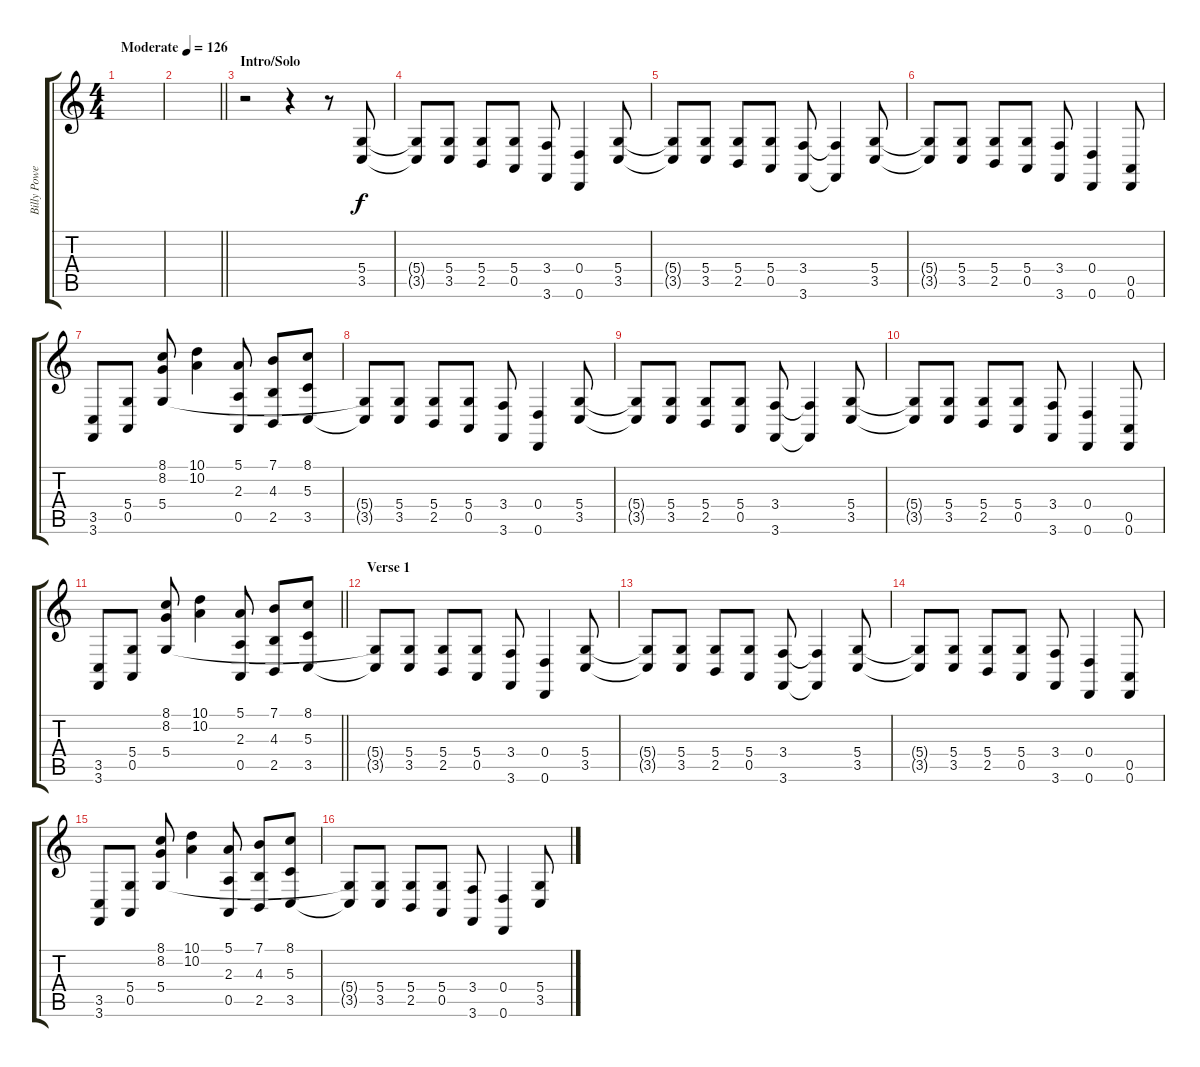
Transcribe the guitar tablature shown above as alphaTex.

\track ("Billy Powell (Piano - RH)" "Billy Powe") {instrument acousticgrandpiano}
\staff {score tabs}
\tuning (E4 B3 G3 D3 A2 D2) {hide}
\ts (4 4)
\tempo (126 "Moderate")
\clef g2
\ks c
|
\barLineRight lightlight
|
\section ("" "Intro/Solo")
r.2 r.4 r.8 (5.4 3.5).8 |
(5.4{t} 3.5{t}).8 (5.4 3.5).8 (5.4 2.5).8 (5.4 0.5).8 (3.4 3.6).8 (0.4 0.6).4 (5.4 3.5).8 |
(5.4{t} 3.5{t}).8 (5.4 3.5).8 (5.4 2.5).8 (5.4 0.5).8 (3.4 3.6).8 (3.4{t} 3.6{t}).4 (5.4 3.5).8 |
(5.4{t} 3.5{t}).8 (5.4 3.5).8 (5.4 2.5).8 (5.4 0.5).8 (3.4 3.6).8 (0.4 0.6).4 (0.5 0.6).8 |
(3.5 3.6).8 (5.4 0.5).8 (8.1 8.2 5.4).8 (10.1 10.2).4 (5.1 2.3 0.5).8 (7.1 4.3 2.5).8 (8.1 5.3 3.5).8 |
(5.4{t} 3.5{t}).8 (5.4 3.5).8 (5.4 2.5).8 (5.4 0.5).8 (3.4 3.6).8 (0.4 0.6).4 (5.4 3.5).8 |
(5.4{t} 3.5{t}).8 (5.4 3.5).8 (5.4 2.5).8 (5.4 0.5).8 (3.4 3.6).8 (3.4{t} 3.6{t}).4 (5.4 3.5).8 |
(5.4{t} 3.5{t}).8 (5.4 3.5).8 (5.4 2.5).8 (5.4 0.5).8 (3.4 3.6).8 (0.4 0.6).4 (0.5 0.6).8 |
\barLineRight lightlight
(3.5 3.6).8 (5.4 0.5).8 (8.1 8.2 5.4).8 (10.1 10.2).4 (5.1 2.3 0.5).8 (7.1 4.3 2.5).8 (8.1 5.3 3.5).8 |
\section ("" "Verse 1")
(5.4{t} 3.5{t}).8 (5.4 3.5).8 (5.4 2.5).8 (5.4 0.5).8 (3.4 3.6).8 (0.4 0.6).4 (5.4 3.5).8 |
(5.4{t} 3.5{t}).8 (5.4 3.5).8 (5.4 2.5).8 (5.4 0.5).8 (3.4 3.6).8 (3.4{t} 3.6{t}).4 (5.4 3.5).8 |
(5.4{t} 3.5{t}).8 (5.4 3.5).8 (5.4 2.5).8 (5.4 0.5).8 (3.4 3.6).8 (0.4 0.6).4 (0.5 0.6).8 |
(3.5 3.6).8 (5.4 0.5).8 (8.1 8.2 5.4).8 (10.1 10.2).4 (5.1 2.3 0.5).8 (7.1 4.3 2.5).8 (8.1 5.3 3.5).8 |
(5.4{t} 3.5{t}).8 (5.4 3.5).8 (5.4 2.5).8 (5.4 0.5).8 (3.4 3.6).8 (0.4 0.6).4 (5.4 3.5).8
